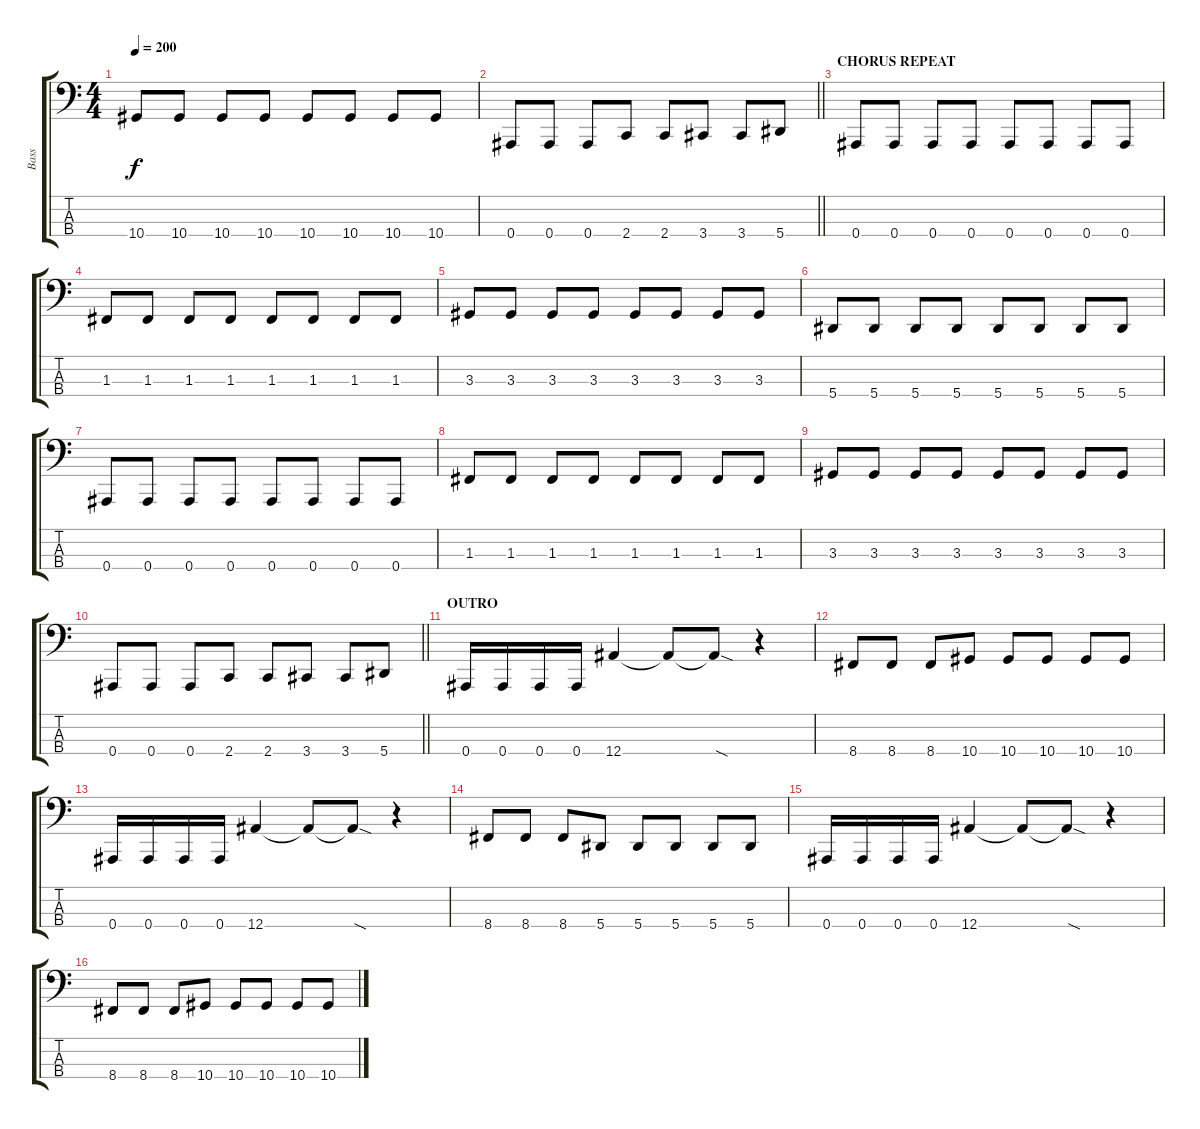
\track ("Bass" "Bass") {instrument electricbassfinger}
\staff {score tabs}
\tuning (Eb2 Bb1 F1 Bb0) {hide}
\ts (4 4)
\tempo 200
\clef f4
\ks c
10.4.8{dy f} 10.4.8 10.4.8 10.4.8 10.4.8 10.4.8 10.4.8 10.4.8 |
\barLineRight lightlight
0.4.8 0.4.8 0.4.8 2.4.8 2.4.8 3.4.8 3.4.8 5.4.8 |
\section ("" "CHORUS REPEAT")
0.4.8 0.4.8 0.4.8 0.4.8 0.4.8 0.4.8 0.4.8 0.4.8 |
1.3.8 1.3.8 1.3.8 1.3.8 1.3.8 1.3.8 1.3.8 1.3.8 |
3.3.8 3.3.8 3.3.8 3.3.8 3.3.8 3.3.8 3.3.8 3.3.8 |
5.4.8 5.4.8 5.4.8 5.4.8 5.4.8 5.4.8 5.4.8 5.4.8 |
0.4.8 0.4.8 0.4.8 0.4.8 0.4.8 0.4.8 0.4.8 0.4.8 |
1.3.8 1.3.8 1.3.8 1.3.8 1.3.8 1.3.8 1.3.8 1.3.8 |
3.3.8 3.3.8 3.3.8 3.3.8 3.3.8 3.3.8 3.3.8 3.3.8 |
\barLineRight lightlight
0.4.8 0.4.8 0.4.8 2.4.8 2.4.8 3.4.8 3.4.8 5.4.8 |
\section ("" "OUTRO")
0.4.16 0.4.16 0.4.16 0.4.16 12.4.4 12.4{t}.8 12.4{sod t}.8 r.4 |
8.4.8 8.4.8 8.4.8 10.4.8 10.4.8 10.4.8 10.4.8 10.4.8 |
0.4.16 0.4.16 0.4.16 0.4.16 12.4.4 12.4{t}.8 12.4{sod t}.8 r.4 |
8.4.8 8.4.8 8.4.8 5.4.8 5.4.8 5.4.8 5.4.8 5.4.8 |
0.4.16 0.4.16 0.4.16 0.4.16 12.4.4 12.4{t}.8 12.4{sod t}.8 r.4 |
8.4.8 8.4.8 8.4.8 10.4.8 10.4.8 10.4.8 10.4.8 10.4.8
